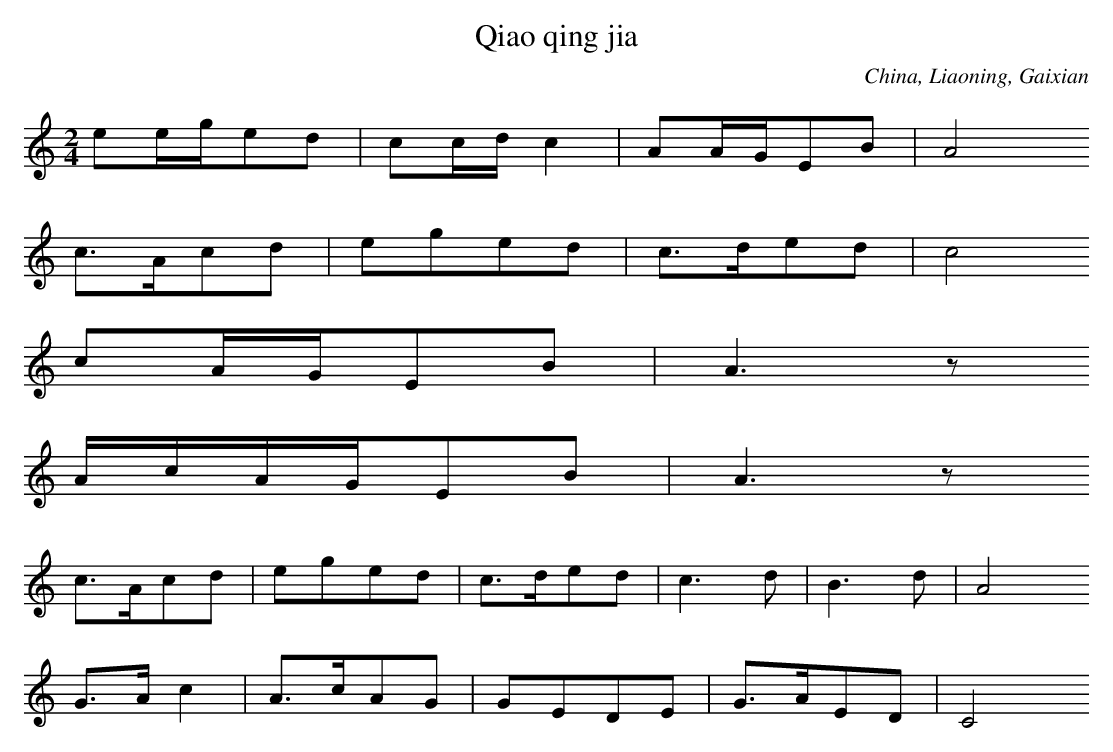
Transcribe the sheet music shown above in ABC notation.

X:1
T: Qiao qing jia
O: China, Liaoning, Gaixian
M: 2/4
L: 1/16
K: C
e2ege2d2 | c2cdc4 | A2AGE2B2 | A8
c3Ac2d2 | e2g2e2d2 | c3de2d2 | c8
c2AGE2B2 | A6z2
AcAGE2B2 | A6z2
c3Ac2d2 | e2g2e2d2 | c3de2d2 | c6d2 | B6d2 | A8
G3Ac4 | A3cA2G2 | G2E2D2E2 | G3AE2D2 | C8
